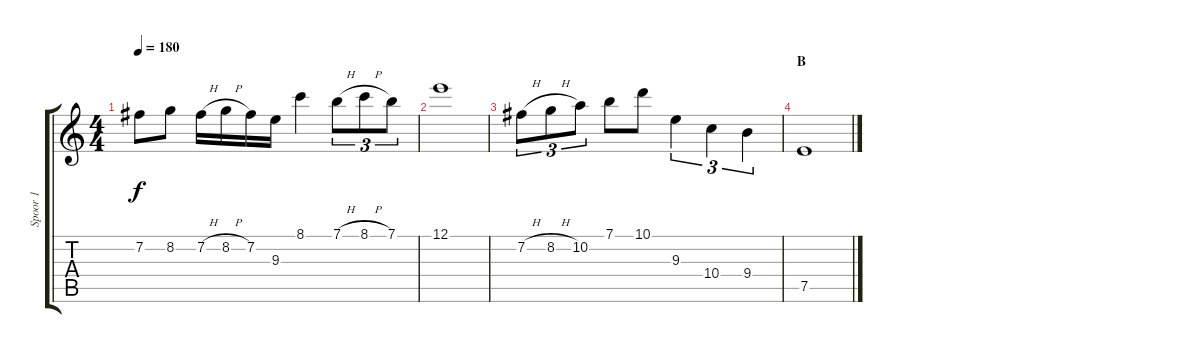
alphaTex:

\track ("Spoor 1" "Spoor 1") {instrument overdrivenguitar}
\staff {score tabs}
\tuning (E4 B3 G3 D3 A2 E2) {hide}
\ts (4 4)
\tempo 180
\clef g2
\ks c
7.2.8{dy f} 8.2.8 7.2{h}.16 8.2{h}.16 7.2.16 9.3.16 8.1.4 7.1{h}.8{tu (3 2)} 8.1{h}.8{tu (3 2)} 7.1.8{tu (3 2)} |
12.1.1 |
7.2{h}.8{tu (3 2)} 8.2{h}.8{tu (3 2)} 10.2.8{tu (3 2)} 7.1.8 10.1.8 9.3.4{tu (3 2)} 10.4.4{tu (3 2)} 9.4.4{tu (3 2)} |
\section ("" "B")
7.5.1
